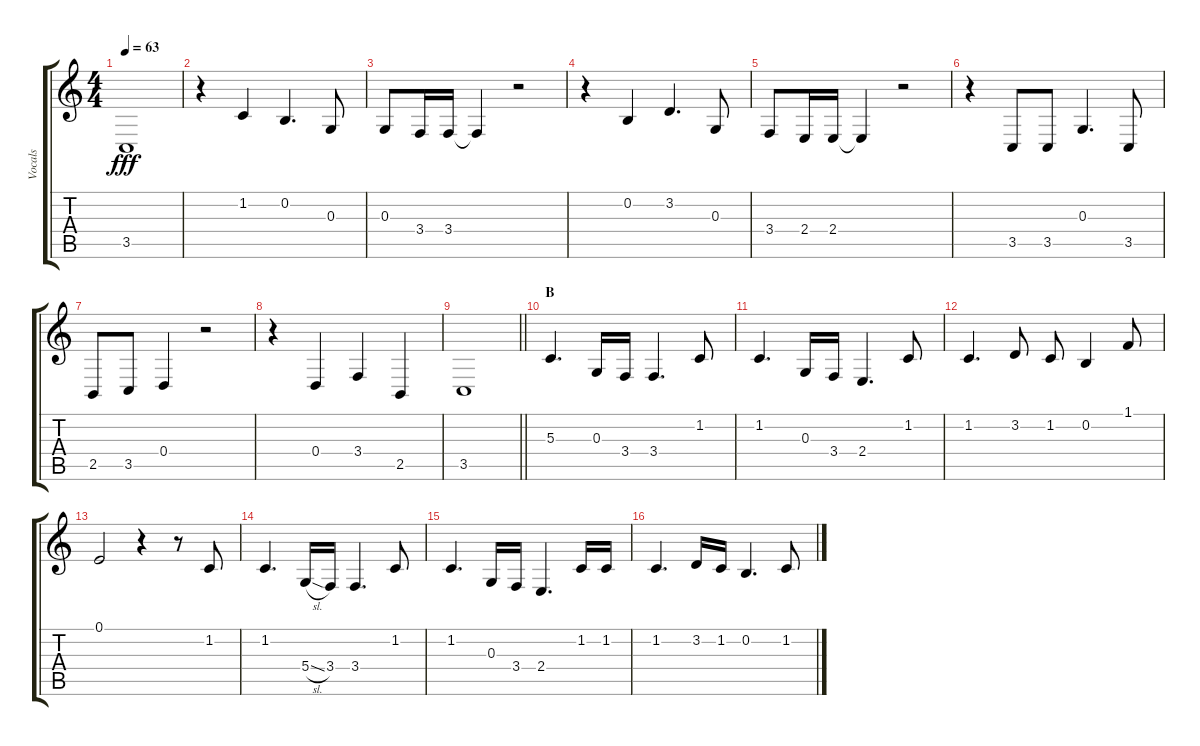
\track ("Vocals" "Vocals") {instrument voiceoohs}
\staff {score tabs}
\tuning (E4 B3 G3 D3 A2 E2) {hide}
\ts (4 4)
\tempo 63
\clef g2
\ks c
3.5.1{dy fff} |
r.4 1.2.4 0.2.4{d} 0.3.8 |
0.3.8 3.4.16 3.4.16 3.4{t}.4 r.2 |
r.4 0.2.4 3.2.4{d} 0.3.8 |
3.4.8 2.4.16 2.4.16 2.4{t}.4 r.2 |
r.4 3.5.8 3.5.8 0.3.4{d} 3.5.8 |
2.5.8 3.5.8 0.4.4 r.2 |
r.4 0.4.4 3.4.4 2.5.4 |
\barLineRight lightlight
3.5.1 |
\section ("" "B")
5.3.4{d} 0.3.16 3.4.16 3.4.4{d} 1.2.8 |
1.2.4{d} 0.3.16 3.4.16 2.4.4{d} 1.2.8 |
1.2.4{d} 3.2.8 1.2.8 0.2.4 1.1.8 |
0.1.2 r.4 r.8 1.2.8 |
1.2.4{d} 5.4{sl}.16 3.4.16 3.4.4{d} 1.2.8 |
1.2.4{d} 0.3.16 3.4.16 2.4.4{d} 1.2.16 1.2.16 |
1.2.4{d} 3.2.16 1.2.16 0.2.4{d} 1.2.8
